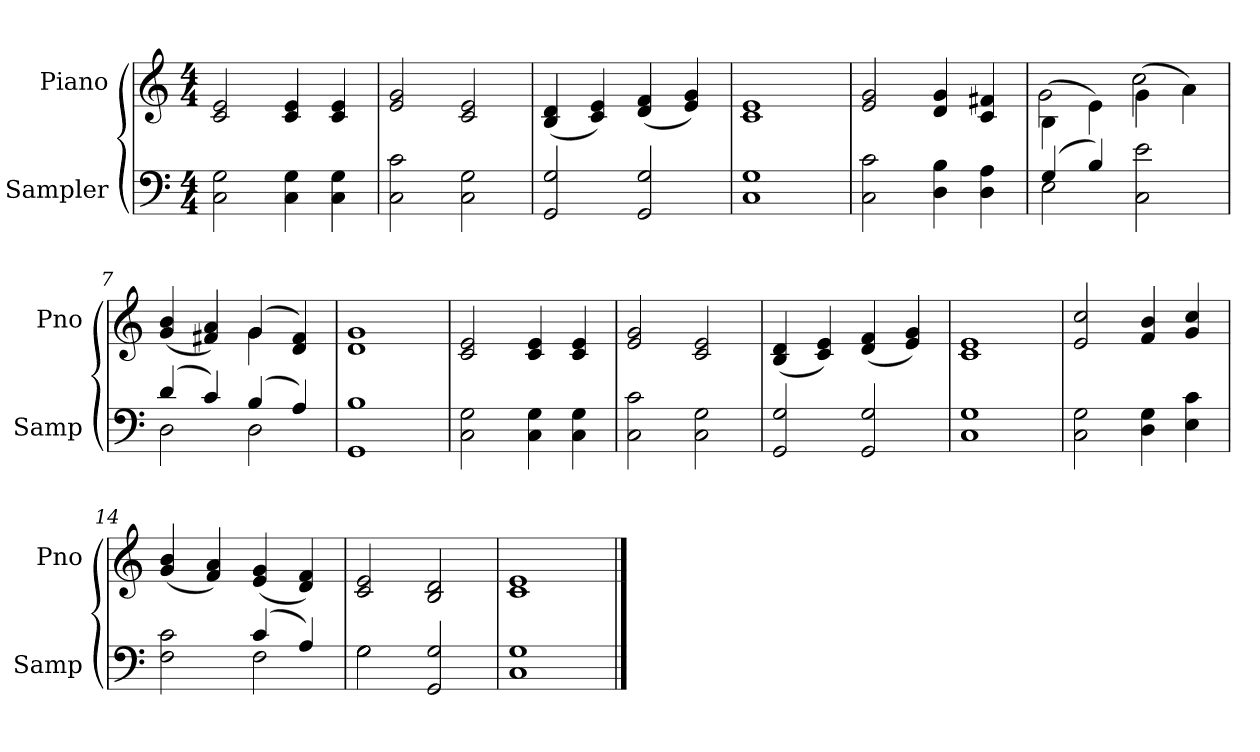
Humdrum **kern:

**kern	**kern
*part2	*part1
*staff2	*staff1
*I"Sampler	*I"Piano
*I'Samp	*I'Pno
*clefF4	*clefG2
*M4/4	*M4/4
=1	=1
2C 2G	2c 2e
4C 4G	4c 4e
4C 4G	4c 4e
=2	=2
2C 2c	2e 2g
2C 2G	2c 2e
=3	=3
2GG 2G	(4B 4d
.	4c 4e)
2GG 2G	(4d 4f
.	4e 4g)
=4	=4
1C 1G	1c 1e
=5	=5
2C 2c	2e 2g
4D 4B	4d 4g
4D 4A	4c 4f#X
=6	=6
*^	*^
(4G/	2E	(4B\	2g
4B/)	.	4e\)	.
2C 2e	2ryy	(4g\	2cc
.	.	4a\)	.
=7	=7	=7	=7
(4d/	2D	(4g 4b	2ryy
4c/)	.	4f#X 4a)	.
(4B/	2D	(4g/	4g
4A/)	.	4d 4f#)	4ryy
*v	*v	*	*
*	*v	*v
=8	=8
1GG 1B	1d 1g
=9	=9
2C 2G	2c 2e
4C 4G	4c 4e
4C 4G	4c 4e
=10	=10
2C 2c	2e 2g
2C 2G	2c 2e
=11	=11
2GG 2G	(4B 4d
.	4c 4e)
2GG 2G	(4d 4f
.	4e 4g)
=12	=12
1C 1G	1c 1e
=13	=13
2C 2G	2e 2cc
4D 4G	4f 4b
4E 4c	4g 4cc
=14	=14
*^	*
2F 2c	2ryy	(4g 4b
.	.	4f 4a)
(4c/	2F	(4e 4g
4A/)	.	4d 4f)
=15	=15	=15
2G\	2G	2c 2e
2GG 2G	2ryy	2B 2d
*v	*v	*
=16	=16
1C 1G	1c 1e
==	==
*-	*-
